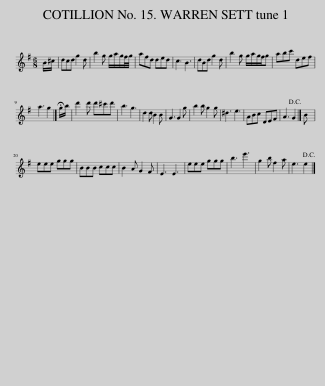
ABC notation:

X:1
L:1/8
M:6/8
I:linebreak $
K:G
V:1 treble
V:1
 B/^c/ | dcd g2 d | b2 g g/a/g/f/4g/4 | afd ded | c3 B3 | %5
 dBd g2 d | b2 g g/a/g/f/g | abc' def |$ a3 g2 |] !fermata!g/b/ | %10
 d'2 d' d'^c'd' | b3 g3 | d2 d B2 B | G3 G2 g | b2 b g2 g | %15
 ^d3 e3 | ABc DEF | A3 G2!D.C.! |] B |$ eee ggg | %20
 BBB ccc | B2 A G2 F | E3 E3 | eee ggg | b3 e'3 | %25
 g2 b f2 a | e3 e2!D.C.! |] %27
